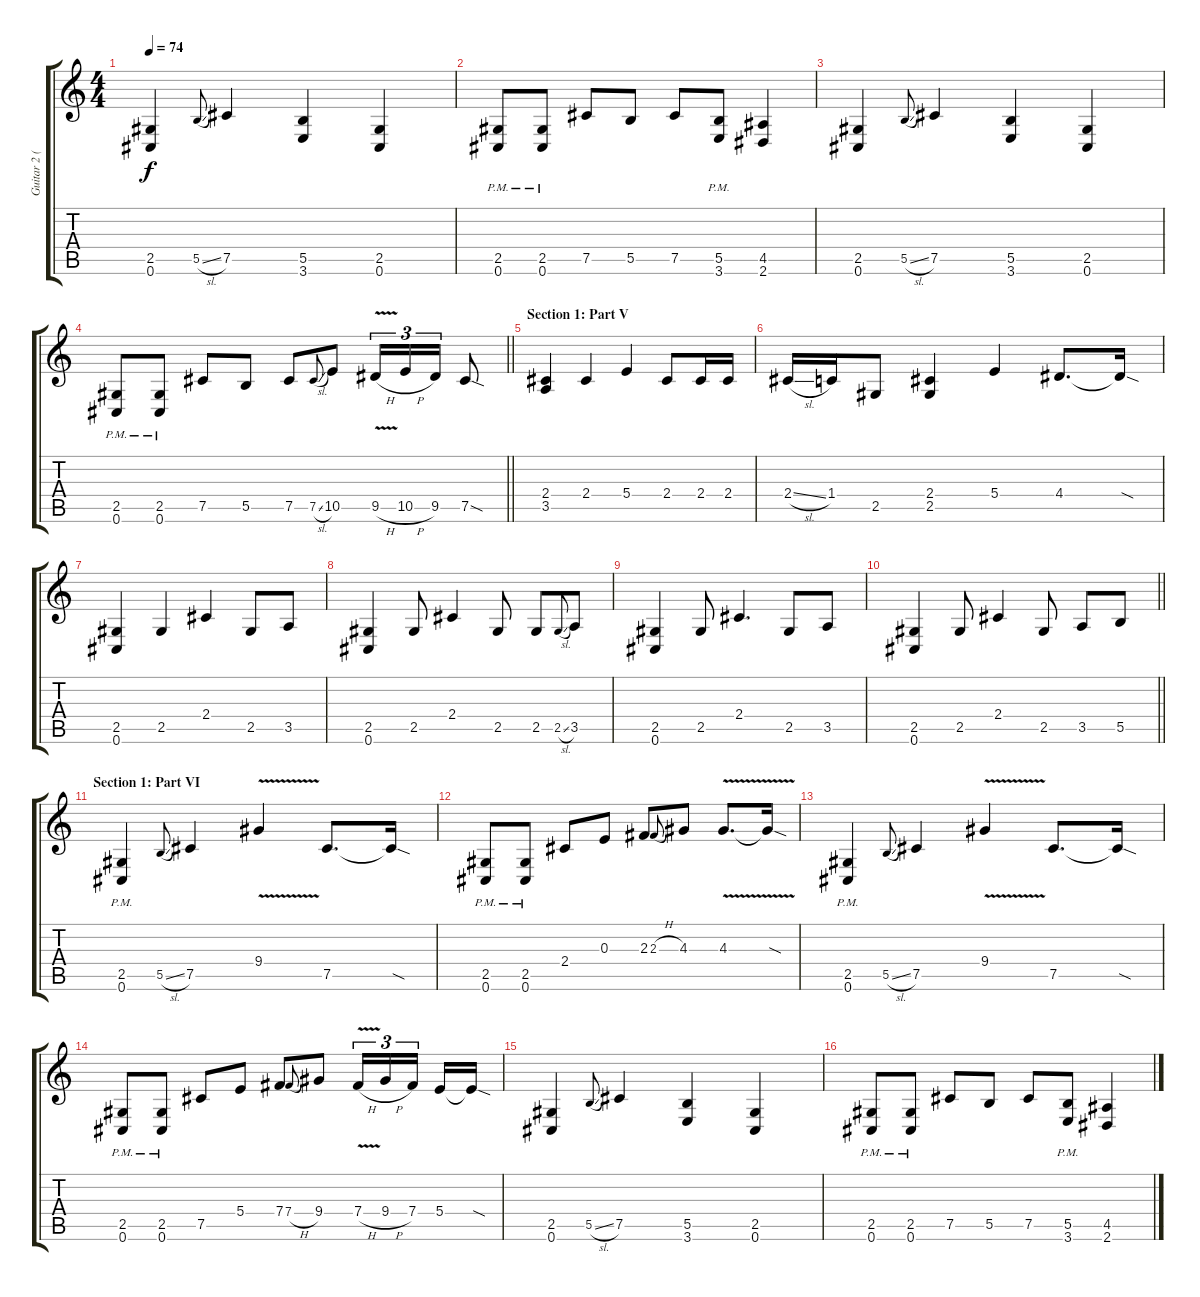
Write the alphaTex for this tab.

\track ("Guitar 2 (Distortion)" "Guitar 2 (") {instrument distortionguitar}
\staff {score tabs}
\tuning (Db4 Ab3 E3 B2 Gb2 Db2) {hide}
\ts (4 4)
\tempo 74
\clef g2
\ks c
(2.5 0.6).4{dy f} 5.5{sl}.8{gr onbeat} 7.5.4 (5.5 3.6).4 (2.5 0.6).4 |
(2.5{pm} 0.6{pm}).8 (2.5{pm} 0.6{pm}).8 7.5.8 5.5.8 7.5.8 (5.5{pm} 3.6{pm}).8 (4.5 2.6).4 |
(2.5 0.6).4 5.5{sl}.8{gr onbeat} 7.5.4 (5.5 3.6).4 (2.5 0.6).4 |
\barLineRight lightlight
(2.5{pm} 0.6{pm}).8 (2.5{pm} 0.6{pm}).8 7.5.8 5.5.8 7.5.8 7.5{sl}.8{gr onbeat} 10.5.8 9.5{v h}.16{tu (3 2)} 10.5{h}.16{tu (3 2)} 9.5.16{tu (3 2)} 7.5{sod}.8 |
\section ("" "Section 1: Part V")
(2.4 3.5).4{balance 12} 2.4.4 5.4.4 2.4.8 2.4.16 2.4.16 |
2.4{sl}.16 1.4.16 2.5.8 (2.4 2.5).4 5.4.4 4.4.8{d} 4.4{sod t}.16 |
(2.5 0.6).4 2.5.4 2.4.4 2.5.8 3.5.8 |
(2.5 0.6).4 2.5.8 2.4.4 2.5.8 2.5.8 2.5{sl}.8{gr onbeat} 3.5.8 |
(2.5 0.6).4 2.5.8 2.4.4{d} 2.5.8 3.5.8 |
\barLineRight lightlight
(2.5 0.6).4 2.5.8 2.4.4 2.5.8 3.5.8 5.5.8 |
\section ("" "Section 1: Part VI")
(2.5{pm} 0.6{pm}).4{balance 8} 5.5{sl}.8{gr onbeat} 7.5.4 9.4{v}.4 7.5.8{d} 7.5{sod t}.16 |
(2.5{pm} 0.6{pm}).8 (2.5{pm} 0.6{pm}).8 2.4.8 0.3.8 2.3.8 2.3{h}.8{gr onbeat} 4.3.8 4.3{v}.8{d} 4.3{sod t}.16 |
(2.5{pm} 0.6{pm}).4 5.5{sl}.8{gr onbeat} 7.5.4 9.4{v}.4 7.5.8{d} 7.5{sod t}.16 |
(2.5{pm} 0.6{pm}).8 (2.5{pm} 0.6{pm}).8 7.5.8 5.4.8 7.4.8 7.4{h}.8{gr onbeat} 9.4.8 7.4{v h}.16{tu (3 2)} 9.4{h}.16{tu (3 2)} 7.4.16{tu (3 2) beam splitsecondary} 5.4.16 5.4{sod t}.16 |
(2.5 0.6).4 5.5{sl}.8{gr onbeat} 7.5.4 (5.5 3.6).4 (2.5 0.6).4 |
(2.5{pm} 0.6{pm}).8 (2.5{pm} 0.6{pm}).8 7.5.8 5.5.8 7.5.8 (5.5{pm} 3.6{pm}).8 (4.5 2.6).4
